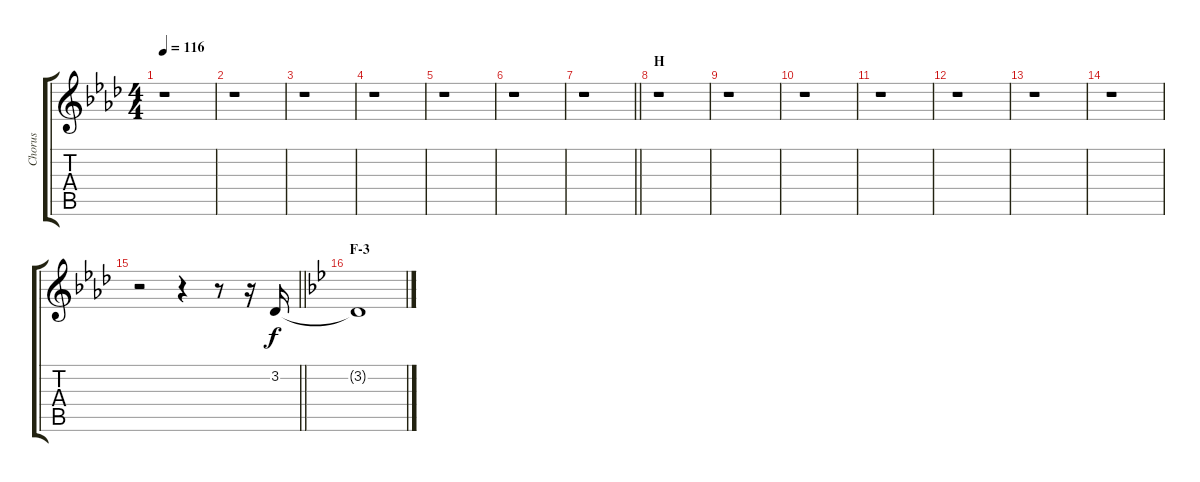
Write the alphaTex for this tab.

\track ("Chorus" "Chorus") {instrument voiceoohs}
\staff {score tabs}
\tuning (Eb4 Bb3 Gb3 Db3 Ab2 Eb2) {hide}
\ts (4 4)
\tempo 116
\clef g2
\ks ab
r.1{dy f} |
r.1 |
r.1 |
r.1 |
r.1 |
r.1 |
\barLineRight lightlight
r.1 |
\section ("" "H")
r.1 |
r.1 |
r.1 |
r.1 |
r.1 |
r.1 |
r.1 |
\barLineRight lightlight
r.2 r.4 r.8 r.16 3.2.16 |
\section ("" "F-3")
\ks bb
3.2{t}.1
